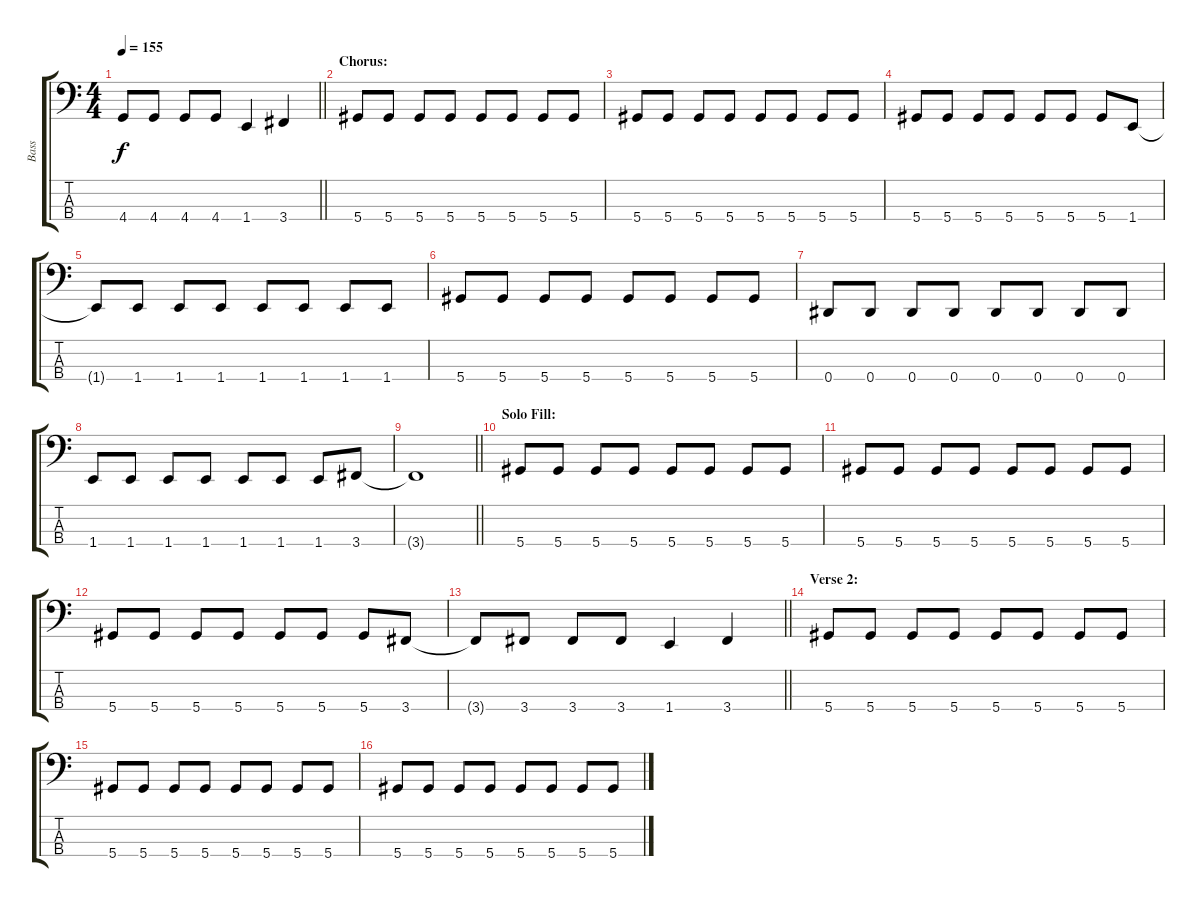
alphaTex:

\track ("Bass" "Bass") {instrument electricbasspick}
\staff {score tabs}
\tuning (Gb2 Db2 Ab1 Eb1) {hide}
\ts (4 4)
\tempo 155
\clef f4
\barLineRight lightlight
\ks c
4.4.8{dy f} 4.4.8 4.4.8 4.4.8 1.4.4 3.4.4 |
\section ("" "Chorus:")
5.4.8 5.4.8 5.4.8 5.4.8 5.4.8 5.4.8 5.4.8 5.4.8 |
5.4.8 5.4.8 5.4.8 5.4.8 5.4.8 5.4.8 5.4.8 5.4.8 |
5.4.8 5.4.8 5.4.8 5.4.8 5.4.8 5.4.8 5.4.8 1.4.8 |
1.4{t}.8 1.4.8 1.4.8 1.4.8 1.4.8 1.4.8 1.4.8 1.4.8 |
5.4.8 5.4.8 5.4.8 5.4.8 5.4.8 5.4.8 5.4.8 5.4.8 |
0.4.8 0.4.8 0.4.8 0.4.8 0.4.8 0.4.8 0.4.8 0.4.8 |
1.4.8 1.4.8 1.4.8 1.4.8 1.4.8 1.4.8 1.4.8 3.4.8 |
\barLineRight lightlight
3.4{t}.1 |
\section ("" "Solo Fill:")
5.4.8 5.4.8 5.4.8 5.4.8 5.4.8 5.4.8 5.4.8 5.4.8 |
5.4.8 5.4.8 5.4.8 5.4.8 5.4.8 5.4.8 5.4.8 5.4.8 |
5.4.8 5.4.8 5.4.8 5.4.8 5.4.8 5.4.8 5.4.8 3.4.8 |
\barLineRight lightlight
3.4{t}.8 3.4.8 3.4.8 3.4.8 1.4.4 3.4.4 |
\section ("" "Verse 2:")
5.4.8 5.4.8 5.4.8 5.4.8 5.4.8 5.4.8 5.4.8 5.4.8 |
5.4.8 5.4.8 5.4.8 5.4.8 5.4.8 5.4.8 5.4.8 5.4.8 |
5.4.8 5.4.8 5.4.8 5.4.8 5.4.8 5.4.8 5.4.8 5.4.8
